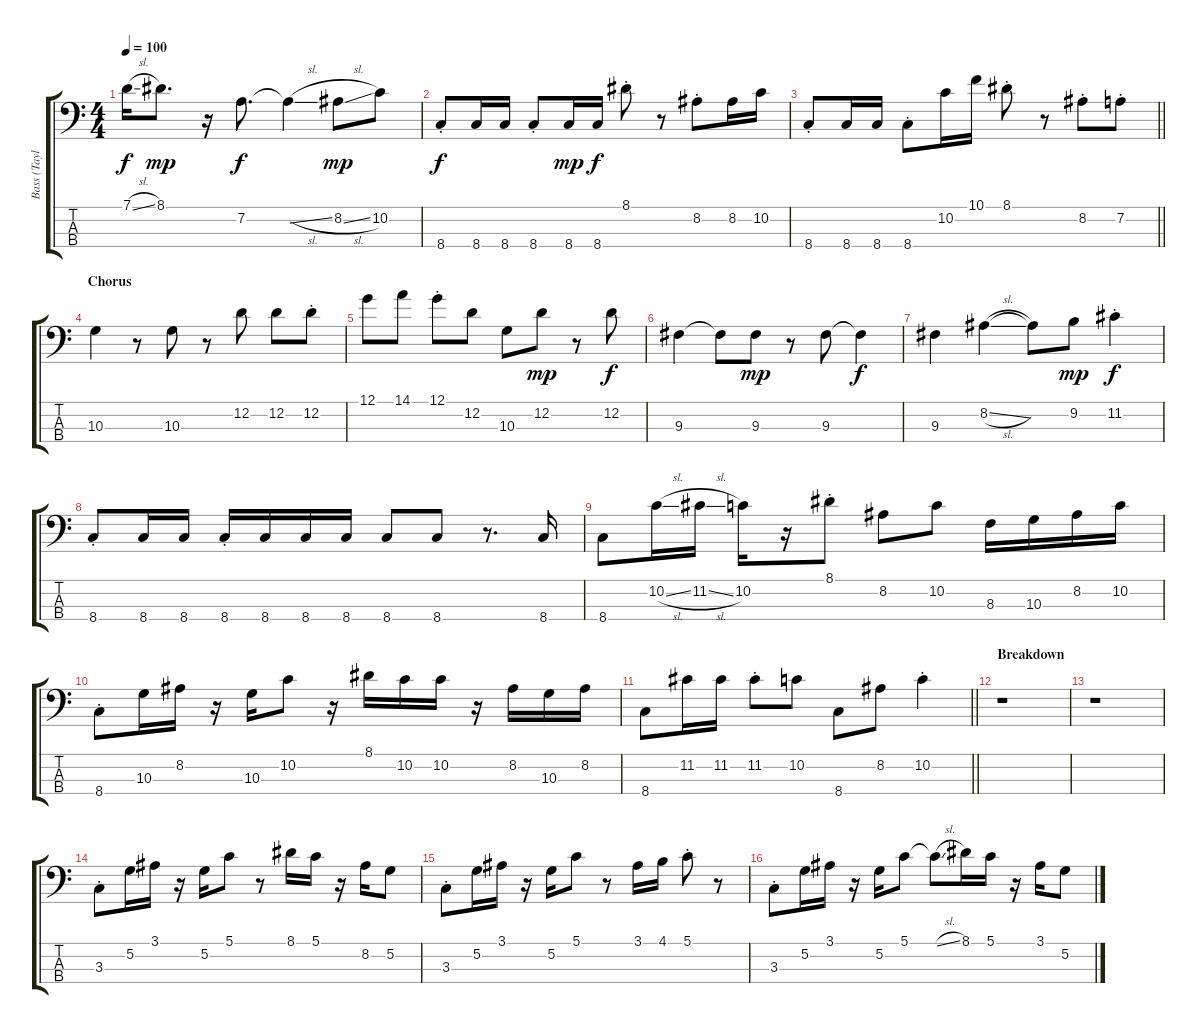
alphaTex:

\track ("Bass (Taylor)" "Bass (Tayl") {instrument electricbassfinger}
\staff {score tabs}
\tuning (G2 D2 A1 E1) {hide}
\ts (4 4)
\tempo 100
\clef f4
\ks c
7.1{sl}.16{dy f} 8.1.8{d dy mp} r.16 7.2.8{d dy f} 7.2{sl t}.4 8.2{sl}.8{dy mp} 10.2.8 |
8.4{st}.8{dy f} 8.4.16 8.4.16 8.4{st}.8 8.4.16{dy mp} 8.4.16{dy f} 8.1{st}.8 r.8 8.2{st}.8 8.2.16 10.2.16 |
\barLineRight lightlight
8.4{st}.8 8.4.16 8.4.16 8.4{st}.8 10.2.16 10.1.16 8.1{st}.8 r.8 8.2{st}.8 7.2{st}.8 |
\section ("" "Chorus")
10.3.4 r.8 10.3.8 r.8 12.2.8 12.2.8 12.2{st}.8 |
12.1.8 14.1.8 12.1{st}.8 12.2.8 10.3.8 12.2.8{dy mp} r.8 12.2.8{dy f} |
9.3.4 9.3{t}.8 9.3.8{dy mp} r.8 9.3.8 9.3{t}.4{dy f} |
9.3.4 8.2{sl}.4 8.2{t}.8 9.2.8{dy mp} 11.2{st}.4{dy f} |
8.4{st}.8 8.4.16 8.4.16 8.4{st}.16 8.4.16 8.4.16 8.4.16 8.4.8 8.4.8 r.8{d} 8.4.16 |
8.4.8 10.2{sl}.16 11.2{sl}.16 10.2.16 r.16 8.1{st}.8 8.2.8 10.2.8 8.3.16 10.3.16 8.2.16 10.2.16 |
8.4{st}.8 10.3.16 8.2.16 r.16 10.3.16 10.2.8 r.16 8.1.16 10.2.16 10.2.16 r.16 8.2.16 10.3.16 8.2.16 |
\barLineRight lightlight
8.4.8 11.2.16 11.2.16 11.2{st}.8 10.2.8 8.4.8 8.2.8 10.2{st}.4 |
\section ("" "Breakdown")
r.1 |
r.1 |
3.3{st}.8 5.2.16 3.1.16 r.16 5.2.16 5.1.8 r.8 8.1.16 5.1.16 r.16 8.2.16 5.2.8 |
3.3{st}.8 5.2.16 3.1.16 r.16 5.2.16 5.1.8 r.8 3.1.16 4.1.16 5.1{st}.8 r.8 |
3.3{st}.8 5.2.16 3.1.16 r.16 5.2.16 5.1.8 5.1{sl t}.8 8.1.16 5.1.16 r.16 3.1.16 5.2.8
